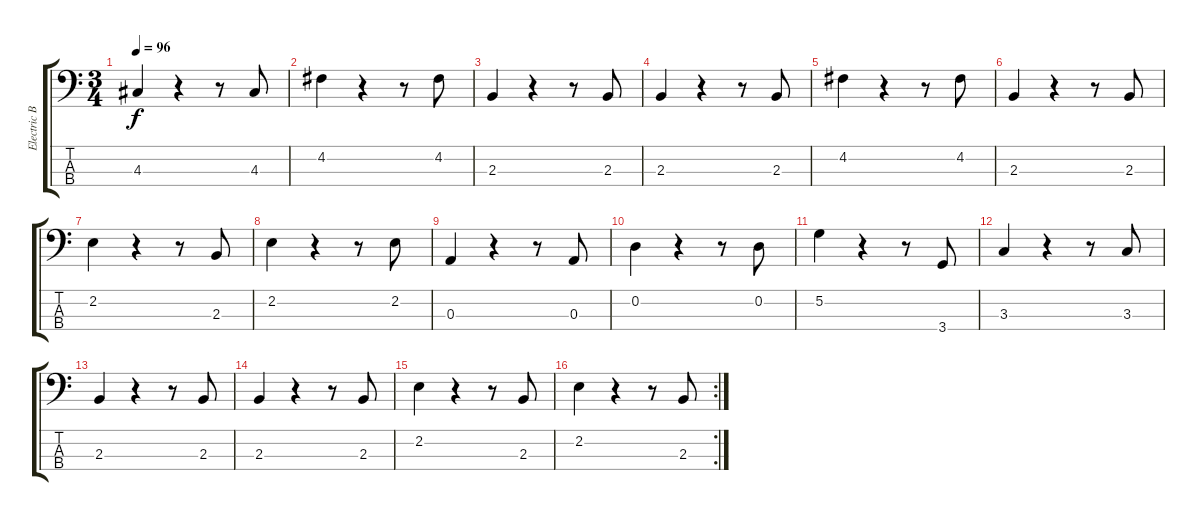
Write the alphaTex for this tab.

\track ("Electric Bass" "Electric B") {instrument electricbassfinger}
\staff {score tabs}
\tuning (G2 D2 A1 E1) {hide}
\ts (3 4)
\tempo 96
\clef f4
\ks c
4.3.4{dy f} r.4 r.8 4.3.8 |
4.2.4 r.4 r.8 4.2.8 |
2.3.4 r.4 r.8 2.3.8 |
2.3.4 r.4 r.8 2.3.8 |
4.2.4 r.4 r.8 4.2.8 |
2.3.4 r.4 r.8 2.3.8 |
2.2.4 r.4 r.8 2.3.8 |
2.2.4 r.4 r.8 2.2.8 |
0.3.4 r.4 r.8 0.3.8 |
0.2.4 r.4 r.8 0.2.8 |
5.2.4 r.4 r.8 3.4.8 |
3.3.4 r.4 r.8 3.3.8 |
2.3.4 r.4 r.8 2.3.8 |
2.3.4 r.4 r.8 2.3.8 |
2.2.4 r.4 r.8 2.3.8 |
\rc 2
2.2.4 r.4 r.8 2.3.8
